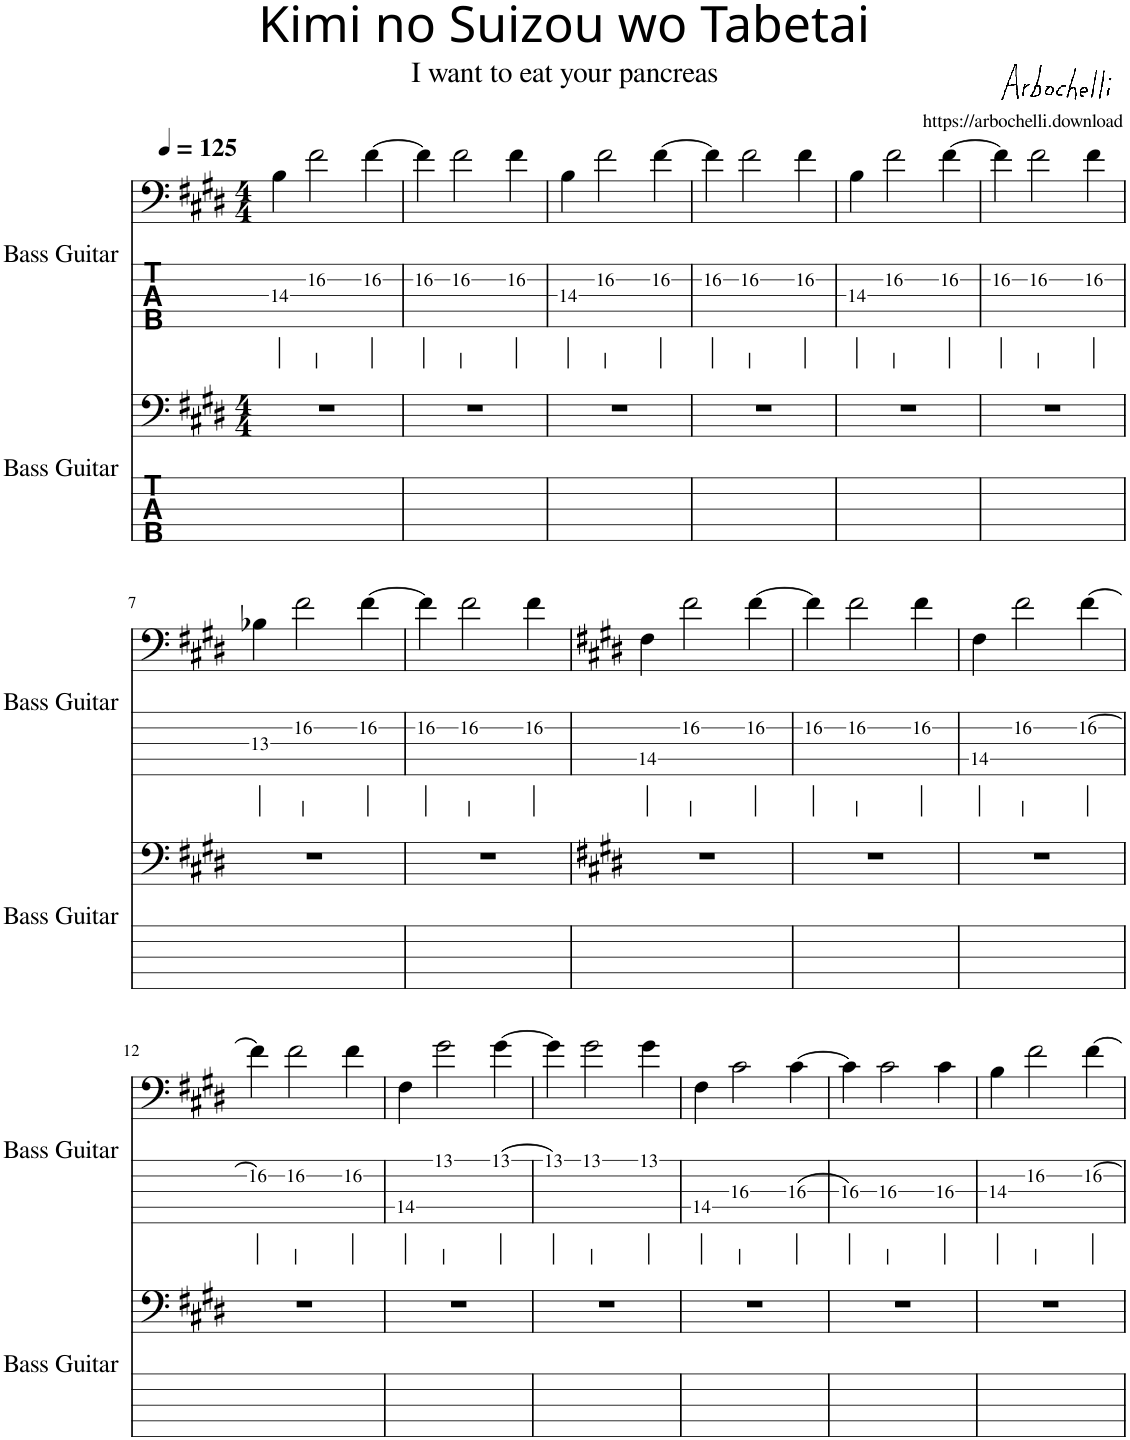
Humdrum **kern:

**kern	**kern	**kern	**kern
*part2	*part2	*part1	*part1
*staff4	*staff3	*staff2	*staff1
*I"Bass Guitar	*	*I"Bass Guitar	*
*I'Bass Guitar	*	*I'Bass Guitar	*
*stria5	*	*stria5	*
*	*clefF4	*	*clefF4
*Trd7c12	*Trd7c12	*Trd7c12	*Trd7c12
*k[f#c#g#d#]	*k[f#c#g#d#]	*k[f#c#g#d#]	*k[f#c#g#d#]
*M4/4	*M4/4	*M4/4	*M4/4
=1	=1	=1	=1
1r	1r	4B\	4B\
*	*	*	*MM125
.	.	2f#\	2f#\
.	.	4f#\	[4f#\
=2	=2	=2	=2
1r	1r	4f#\	4f#\]
.	.	2f#\	2f#\
.	.	4f#\	4f#\
=3	=3	=3	=3
1r	1r	4B\	4B\
.	.	2f#\	2f#\
.	.	4f#\	[4f#\
=4	=4	=4	=4
1r	1r	4f#\	4f#\]
.	.	2f#\	2f#\
.	.	4f#\	4f#\
=5	=5	=5	=5
1r	1r	4B\	4B\
.	.	2f#\	2f#\
.	.	4f#\	[4f#\
=6	=6	=6	=6
1r	1r	4f#\	4f#\]
.	.	2f#\	2f#\
.	.	4f#\	4f#\
!!LO:LB:g=z
=7	=7	=7	=7
1r	1r	4B-X\	4B-X\
.	.	2f#\	2f#\
.	.	4f#\	[4f#\
=8	=8	=8	=8
1r	1r	4f#\	4f#\]
.	.	2f#\	2f#\
.	.	4f#\	4f#\
=9	=9	=9	=9
*k[f#c#g#d#]	*k[f#c#g#d#]	*k[f#c#g#d#]	*k[f#c#g#d#]
1r	1r	4F#\	4F#\
.	.	2f#\	2f#\
.	.	4f#\	[4f#\
=10	=10	=10	=10
1r	1r	4f#\	4f#\]
.	.	2f#\	2f#\
.	.	4f#\	4f#\
=11	=11	=11	=11
1r	1r	4F#\	4F#\
.	.	2f#\	2f#\
.	.	[4f#\	[4f#\
!!LO:LB:g=z
=12	=12	=12	=12
1r	1r	4f#\]	4f#\]
.	.	2f#\	2f#\
.	.	4f#\	4f#\
=13	=13	=13	=13
1r	1r	4F#\	4F#\
.	.	2g#\	2g#\
.	.	[4g#\	[4g#\
=14	=14	=14	=14
1r	1r	4g#\]	4g#\]
.	.	2g#\	2g#\
.	.	4g#\	4g#\
=15	=15	=15	=15
1r	1r	4F#\	4F#\
.	.	2c#\	2c#\
.	.	[4c#\	[4c#\
=16	=16	=16	=16
1r	1r	4c#\]	4c#\]
.	.	2c#\	2c#\
.	.	4c#\	4c#\
=17	=17	=17	=17
1r	1r	4B\	4B\
.	.	2f#\	2f#\
.	.	[4f#\	[4f#\
=	=	=	=
*-	*-	*-	*-
